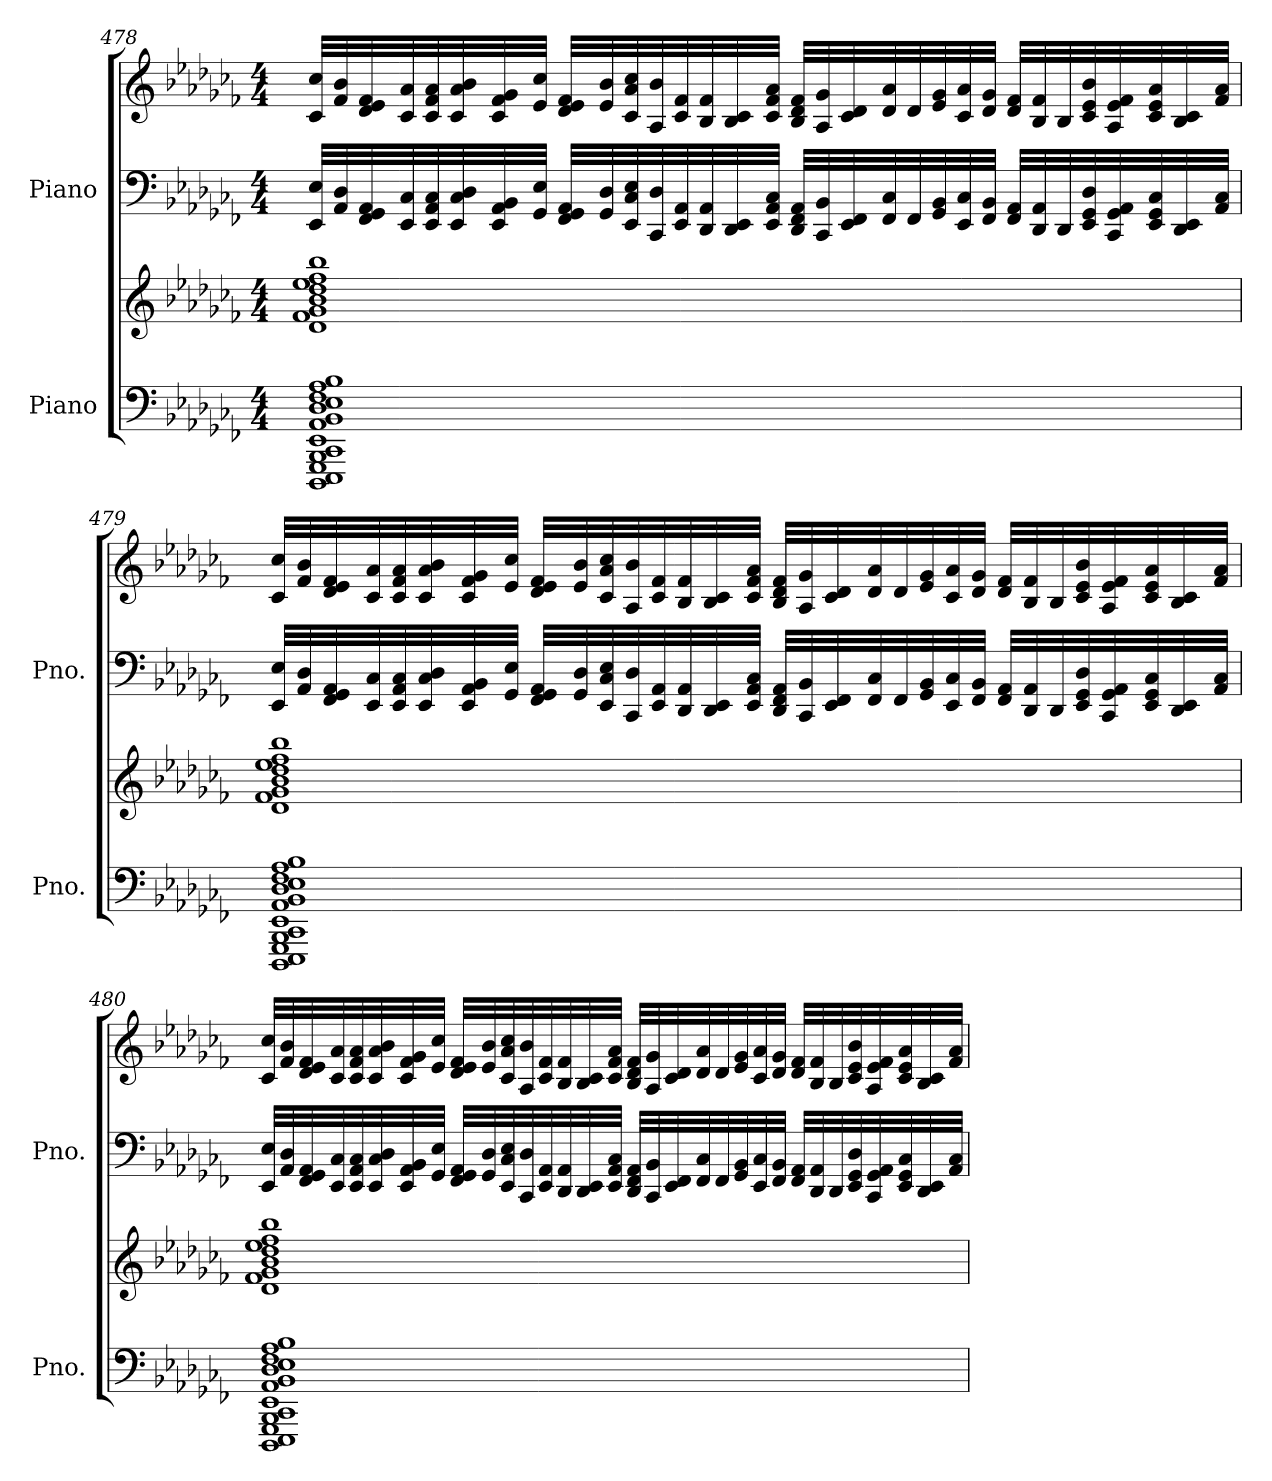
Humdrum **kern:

**kern	**kern	**kern	**kern
*part2	*part2	*part1	*part1
*staff4	*staff3	*staff2	*staff1
*I"Piano	*	*I"Piano	*
*I'Pno.	*	*I'Pno.	*
!!LO:LB:g=z
*clefF4	*clefG2	*clefF4	*clefG2
*ITrd14c24	*ITrd14c24	*ITrd-21c-36	*ITrd-21c-36
*k[b-e-a-d-g-c-f-]	*k[b-e-a-d-g-c-f-]	*k[b-e-a-d-g-c-f-]	*k[b-e-a-d-g-c-f-]
*M4/4	*M4/4	*M4/4	*M4/4
=478	=478	=478	=478
1DDDDD- 1EEEEE- 1GGGGG- 1BBBBB- 1CCCC- 1EEEE- 1AAAA- 1BBBB- 1DDD- 1EEE- 1FFF- 1AAA- 1BBB-	1DD- 1FF- 1GG- 1BB- 1D- 1E- 1F- 1B-	32ee-/ 32eee-/LLL	32cccc-/ 32ccccc-/LLL
.	.	32aa-/ 32ddd-/	32ffff-/ 32bbbb-/
.	.	32ff-/ 32gg-/ 32aa-/	32dddd-/ 32eeee-/ 32ffff-/
.	.	32ee-/ 32ccc-/	32cccc-/ 32aaaa-/
.	.	32ee-/ 32aa-/ 32ccc-/	32cccc-/ 32ffff-/ 32aaaa-/
.	.	32ee-/ 32ccc-/ 32ddd-/	32cccc-/ 32aaaa-/ 32bbbb-/
.	.	32ee-/ 32aa-/ 32bb-/	32cccc-/ 32ffff-/ 32gggg-/
.	.	32gg-/ 32eee-/JJJ	32eeee-/ 32ccccc-/JJJ
.	.	32ff-/ 32gg-/ 32aa-/LLL	32dddd-/ 32eeee-/ 32ffff-/LLL
.	.	32gg-/ 32ddd-/	32eeee-/ 32bbbb-/
.	.	32ee-/ 32ccc-/ 32eee-/	32cccc-/ 32aaaa-/ 32ccccc-/
.	.	32cc-/ 32ddd-/	32aaa-/ 32bbbb-/
.	.	32ee-/ 32aa-/	32cccc-/ 32ffff-/
.	.	32dd-/ 32aa-/	32bbb-/ 32ffff-/
.	.	32dd-/ 32ee-/	32bbb-/ 32cccc-/
.	.	32ee-/ 32aa-/ 32ccc-/JJJ	32cccc-/ 32ffff-/ 32aaaa-/JJJ
.	.	32dd-/ 32ff-/ 32aa-/LLL	32bbb-/ 32dddd-/ 32ffff-/LLL
.	.	32cc-/ 32bb-/	32aaa-/ 32gggg-/
.	.	32ee-/ 32ff-/	32cccc-/ 32dddd-/
.	.	32ff-/ 32ccc-/	32dddd-/ 32aaaa-/
.	.	32ff-/	32dddd-/
.	.	32gg-/ 32bb-/	32eeee-/ 32gggg-/
.	.	32ee-/ 32ccc-/	32cccc-/ 32aaaa-/
.	.	32ff-/ 32bb-/JJJ	32dddd-/ 32gggg-/JJJ
.	.	32ff-/ 32aa-/LLL	32dddd-/ 32ffff-/LLL
.	.	32dd-/ 32aa-/	32bbb-/ 32ffff-/
.	.	32dd-/	32bbb-/
.	.	32ee-/ 32gg-/ 32ddd-/	32cccc-/ 32eeee-/ 32bbbb-/
.	.	32cc-/ 32gg-/ 32aa-/	32aaa-/ 32eeee-/ 32ffff-/
.	.	32ee-/ 32gg-/ 32ccc-/	32cccc-/ 32eeee-/ 32aaaa-/
.	.	32dd-/ 32ee-/	32bbb-/ 32cccc-/
.	.	32aa-/ 32ccc-/JJJ	32ffff-/ 32aaaa-/JJJ
!!LO:LB:g=z
=479	=479	=479	=479
1DDDDD- 1EEEEE- 1GGGGG- 1BBBBB- 1CCCC- 1EEEE- 1AAAA- 1BBBB- 1DDD- 1EEE- 1FFF- 1AAA- 1BBB-	1DD- 1FF- 1GG- 1BB- 1D- 1E- 1F- 1B-	32ee-/ 32eee-/LLL	32cccc-/ 32ccccc-/LLL
.	.	32aa-/ 32ddd-/	32ffff-/ 32bbbb-/
.	.	32ff-/ 32gg-/ 32aa-/	32dddd-/ 32eeee-/ 32ffff-/
.	.	32ee-/ 32ccc-/	32cccc-/ 32aaaa-/
.	.	32ee-/ 32aa-/ 32ccc-/	32cccc-/ 32ffff-/ 32aaaa-/
.	.	32ee-/ 32ccc-/ 32ddd-/	32cccc-/ 32aaaa-/ 32bbbb-/
.	.	32ee-/ 32aa-/ 32bb-/	32cccc-/ 32ffff-/ 32gggg-/
.	.	32gg-/ 32eee-/JJJ	32eeee-/ 32ccccc-/JJJ
.	.	32ff-/ 32gg-/ 32aa-/LLL	32dddd-/ 32eeee-/ 32ffff-/LLL
.	.	32gg-/ 32ddd-/	32eeee-/ 32bbbb-/
.	.	32ee-/ 32ccc-/ 32eee-/	32cccc-/ 32aaaa-/ 32ccccc-/
.	.	32cc-/ 32ddd-/	32aaa-/ 32bbbb-/
.	.	32ee-/ 32aa-/	32cccc-/ 32ffff-/
.	.	32dd-/ 32aa-/	32bbb-/ 32ffff-/
.	.	32dd-/ 32ee-/	32bbb-/ 32cccc-/
.	.	32ee-/ 32aa-/ 32ccc-/JJJ	32cccc-/ 32ffff-/ 32aaaa-/JJJ
.	.	32dd-/ 32ff-/ 32aa-/LLL	32bbb-/ 32dddd-/ 32ffff-/LLL
.	.	32cc-/ 32bb-/	32aaa-/ 32gggg-/
.	.	32ee-/ 32ff-/	32cccc-/ 32dddd-/
.	.	32ff-/ 32ccc-/	32dddd-/ 32aaaa-/
.	.	32ff-/	32dddd-/
.	.	32gg-/ 32bb-/	32eeee-/ 32gggg-/
.	.	32ee-/ 32ccc-/	32cccc-/ 32aaaa-/
.	.	32ff-/ 32bb-/JJJ	32dddd-/ 32gggg-/JJJ
.	.	32ff-/ 32aa-/LLL	32dddd-/ 32ffff-/LLL
.	.	32dd-/ 32aa-/	32bbb-/ 32ffff-/
.	.	32dd-/	32bbb-/
.	.	32ee-/ 32gg-/ 32ddd-/	32cccc-/ 32eeee-/ 32bbbb-/
.	.	32cc-/ 32gg-/ 32aa-/	32aaa-/ 32eeee-/ 32ffff-/
.	.	32ee-/ 32gg-/ 32ccc-/	32cccc-/ 32eeee-/ 32aaaa-/
.	.	32dd-/ 32ee-/	32bbb-/ 32cccc-/
.	.	32aa-/ 32ccc-/JJJ	32ffff-/ 32aaaa-/JJJ
!!LO:PB:g=z
=480	=480	=480	=480
1DDDDD- 1EEEEE- 1GGGGG- 1BBBBB- 1CCCC- 1EEEE- 1AAAA- 1BBBB- 1DDD- 1EEE- 1FFF- 1AAA- 1BBB-	1DD- 1FF- 1GG- 1BB- 1D- 1E- 1F- 1B-	32ee-/ 32eee-/LLL	32cccc-/ 32ccccc-/LLL
.	.	32aa-/ 32ddd-/	32ffff-/ 32bbbb-/
.	.	32ff-/ 32gg-/ 32aa-/	32dddd-/ 32eeee-/ 32ffff-/
.	.	32ee-/ 32ccc-/	32cccc-/ 32aaaa-/
.	.	32ee-/ 32aa-/ 32ccc-/	32cccc-/ 32ffff-/ 32aaaa-/
.	.	32ee-/ 32ccc-/ 32ddd-/	32cccc-/ 32aaaa-/ 32bbbb-/
.	.	32ee-/ 32aa-/ 32bb-/	32cccc-/ 32ffff-/ 32gggg-/
.	.	32gg-/ 32eee-/JJJ	32eeee-/ 32ccccc-/JJJ
.	.	32ff-/ 32gg-/ 32aa-/LLL	32dddd-/ 32eeee-/ 32ffff-/LLL
.	.	32gg-/ 32ddd-/	32eeee-/ 32bbbb-/
.	.	32ee-/ 32ccc-/ 32eee-/	32cccc-/ 32aaaa-/ 32ccccc-/
.	.	32cc-/ 32ddd-/	32aaa-/ 32bbbb-/
.	.	32ee-/ 32aa-/	32cccc-/ 32ffff-/
.	.	32dd-/ 32aa-/	32bbb-/ 32ffff-/
.	.	32dd-/ 32ee-/	32bbb-/ 32cccc-/
.	.	32ee-/ 32aa-/ 32ccc-/JJJ	32cccc-/ 32ffff-/ 32aaaa-/JJJ
.	.	32dd-/ 32ff-/ 32aa-/LLL	32bbb-/ 32dddd-/ 32ffff-/LLL
.	.	32cc-/ 32bb-/	32aaa-/ 32gggg-/
.	.	32ee-/ 32ff-/	32cccc-/ 32dddd-/
.	.	32ff-/ 32ccc-/	32dddd-/ 32aaaa-/
.	.	32ff-/	32dddd-/
.	.	32gg-/ 32bb-/	32eeee-/ 32gggg-/
.	.	32ee-/ 32ccc-/	32cccc-/ 32aaaa-/
.	.	32ff-/ 32bb-/JJJ	32dddd-/ 32gggg-/JJJ
.	.	32ff-/ 32aa-/LLL	32dddd-/ 32ffff-/LLL
.	.	32dd-/ 32aa-/	32bbb-/ 32ffff-/
.	.	32dd-/	32bbb-/
.	.	32ee-/ 32gg-/ 32ddd-/	32cccc-/ 32eeee-/ 32bbbb-/
.	.	32cc-/ 32gg-/ 32aa-/	32aaa-/ 32eeee-/ 32ffff-/
.	.	32ee-/ 32gg-/ 32ccc-/	32cccc-/ 32eeee-/ 32aaaa-/
.	.	32dd-/ 32ee-/	32bbb-/ 32cccc-/
.	.	32aa-/ 32ccc-/JJJ	32ffff-/ 32aaaa-/JJJ
=	=	=	=
*-	*-	*-	*-
